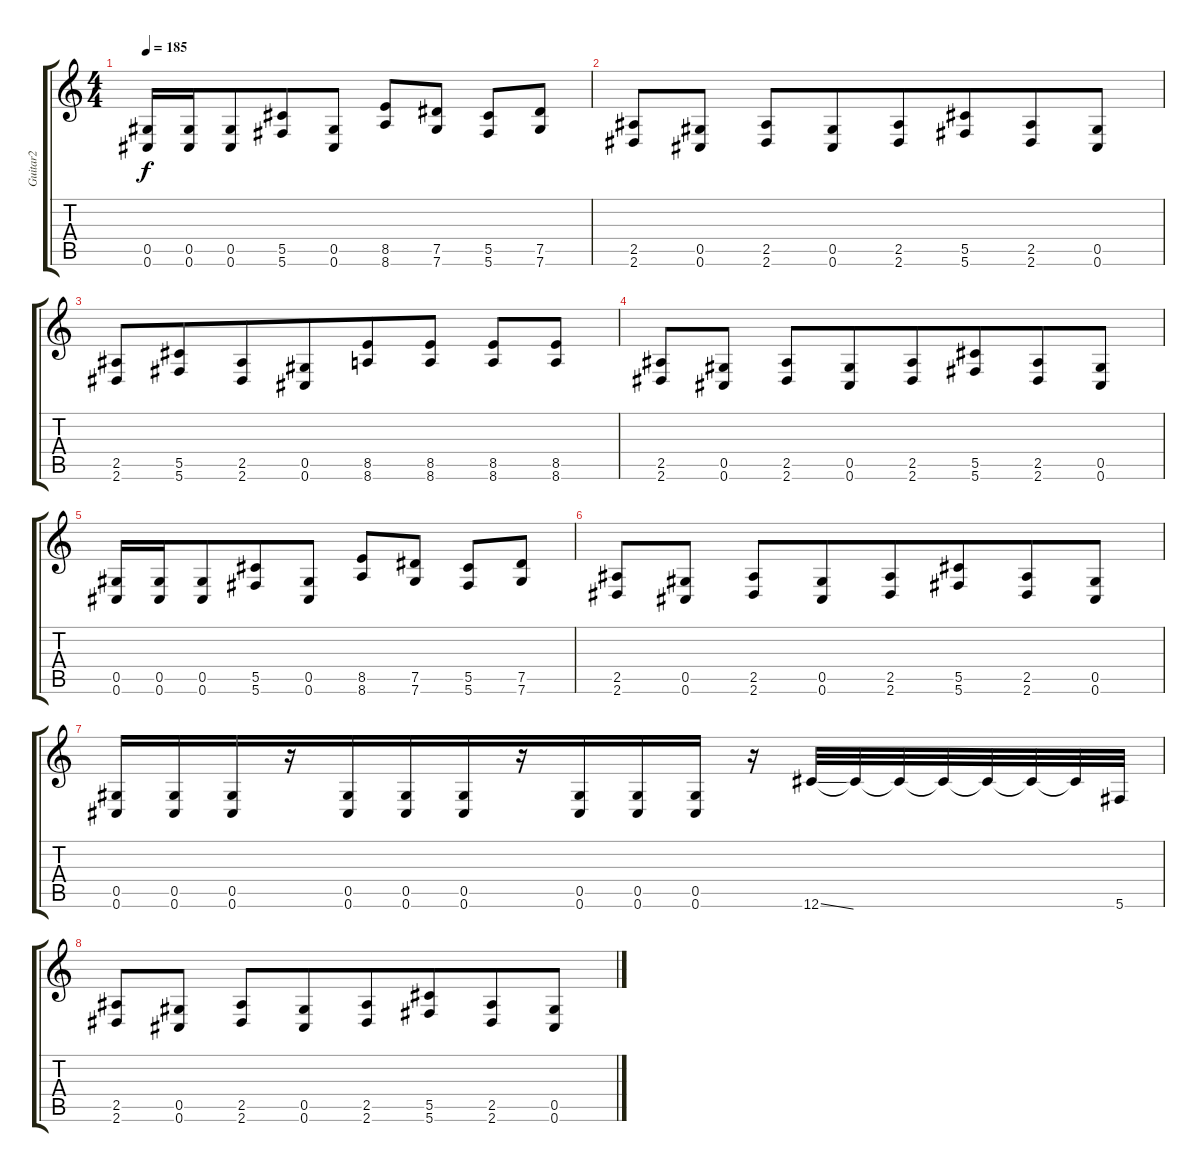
\track ("Guitar2" "Guitar2") {instrument distortionguitar}
\staff {score tabs}
\tuning (Eb4 Bb3 Gb3 Db3 Ab2 Db2) {hide}
\ts (4 4)
\tempo 185
\clef g2
\ks c
(0.5 0.6).16{dy f beam merge} (0.5 0.6).16 (0.5 0.6).8{beam merge} (5.5 5.6).8 (0.5 0.6).8 (8.5 8.6).8 (7.5 7.6).8 (5.5 5.6).8 (7.5 7.6).8 |
(2.5 2.6).8 (0.5 0.6).8 (2.5 2.6).8 (0.5 0.6).8{beam merge} (2.5 2.6).8{beam merge} (5.5 5.6).8{beam merge} (2.5 2.6).8 (0.5 0.6).8 |
(2.5 2.6).8{beam merge} (5.5 5.6).8{beam merge} (2.5 2.6).8 (0.5 0.6).8{beam merge} (8.5 8.6).8 (8.5 8.6).8 (8.5 8.6).8 (8.5 8.6).8 |
(2.5 2.6).8 (0.5 0.6).8 (2.5 2.6).8 (0.5 0.6).8{beam merge} (2.5 2.6).8{beam merge} (5.5 5.6).8{beam merge} (2.5 2.6).8 (0.5 0.6).8 |
(0.5 0.6).16{beam merge} (0.5 0.6).16 (0.5 0.6).8{beam merge} (5.5 5.6).8 (0.5 0.6).8 (8.5 8.6).8 (7.5 7.6).8 (5.5 5.6).8 (7.5 7.6).8 |
(2.5 2.6).8 (0.5 0.6).8 (2.5 2.6).8 (0.5 0.6).8{beam merge} (2.5 2.6).8{beam merge} (5.5 5.6).8{beam merge} (2.5 2.6).8 (0.5 0.6).8 |
(0.5 0.6).16 (0.5 0.6).16 (0.5 0.6).16{beam merge} r.16 (0.5 0.6).16{beam merge} (0.5 0.6).16 (0.5 0.6).16{beam merge} r.16 (0.5 0.6).16{beam merge} (0.5 0.6).16{beam merge} (0.5 0.6).16 r.16 12.6{ss}.32 12.6{t}.32 12.6{t}.32{beam merge} 12.6{t}.32 12.6{t}.32 12.6{t}.32 12.6{t}.32{beam merge} 5.6.32 |
(2.5 2.6).8 (0.5 0.6).8 (2.5 2.6).8 (0.5 0.6).8{beam merge} (2.5 2.6).8{beam merge} (5.5 5.6).8{beam merge} (2.5 2.6).8 (0.5 0.6).8
